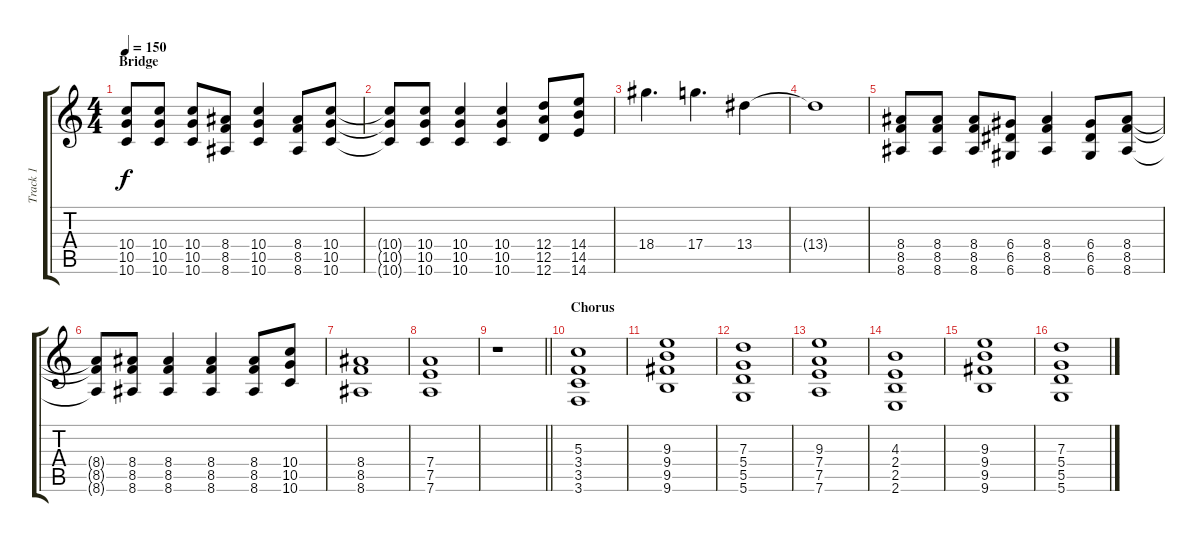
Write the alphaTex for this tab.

\track ("Track 1" "Track 1") {instrument overdrivenguitar}
\staff {score tabs}
\tuning (E4 B3 G3 D3 A2 D2) {hide}
\ts (4 4)
\section ("" "Bridge")
\tempo 150
\clef g2
\ks c
(10.4 10.5 10.6).8{dy f} (10.4 10.5 10.6).8 (10.4 10.5 10.6).8 (8.4 8.5 8.6).8 (10.4 10.5 10.6).4 (8.4 8.5 8.6).8 (10.4 10.5 10.6).8 |
(10.4{t} 10.5{t} 10.6{t}).8 (10.4 10.5 10.6).8 (10.4 10.5 10.6).4 (10.4 10.5 10.6).4 (12.4 12.5 12.6).8 (14.4 14.5 14.6).8 |
18.4.4{d} 17.4.4{d} 13.4.4 |
13.4{t}.1 |
(8.4 8.5 8.6).8 (8.4 8.5 8.6).8 (8.4 8.5 8.6).8 (6.4 6.5 6.6).8 (8.4 8.5 8.6).4 (6.4 6.5 6.6).8 (8.4 8.5 8.6).8 |
(8.4{t} 8.5{t} 8.6{t}).8 (8.4 8.5 8.6).8 (8.4 8.5 8.6).4 (8.4 8.5 8.6).4 (8.4 8.5 8.6).8 (10.4 10.5 10.6).8 |
(8.4 8.5 8.6).1 |
(7.4 7.5 7.6).1 |
\barLineRight lightlight
r.1 |
\section ("" "Chorus")
(5.3 3.4 3.5 3.6).1 |
(9.3 9.4 9.5 9.6).1 |
(7.3 5.4 5.5 5.6).1 |
(9.3 7.4 7.5 7.6).1 |
(4.3 2.4 2.5 2.6).1 |
(9.3 9.4 9.5 9.6).1 |
(7.3 5.4 5.5 5.6).1
